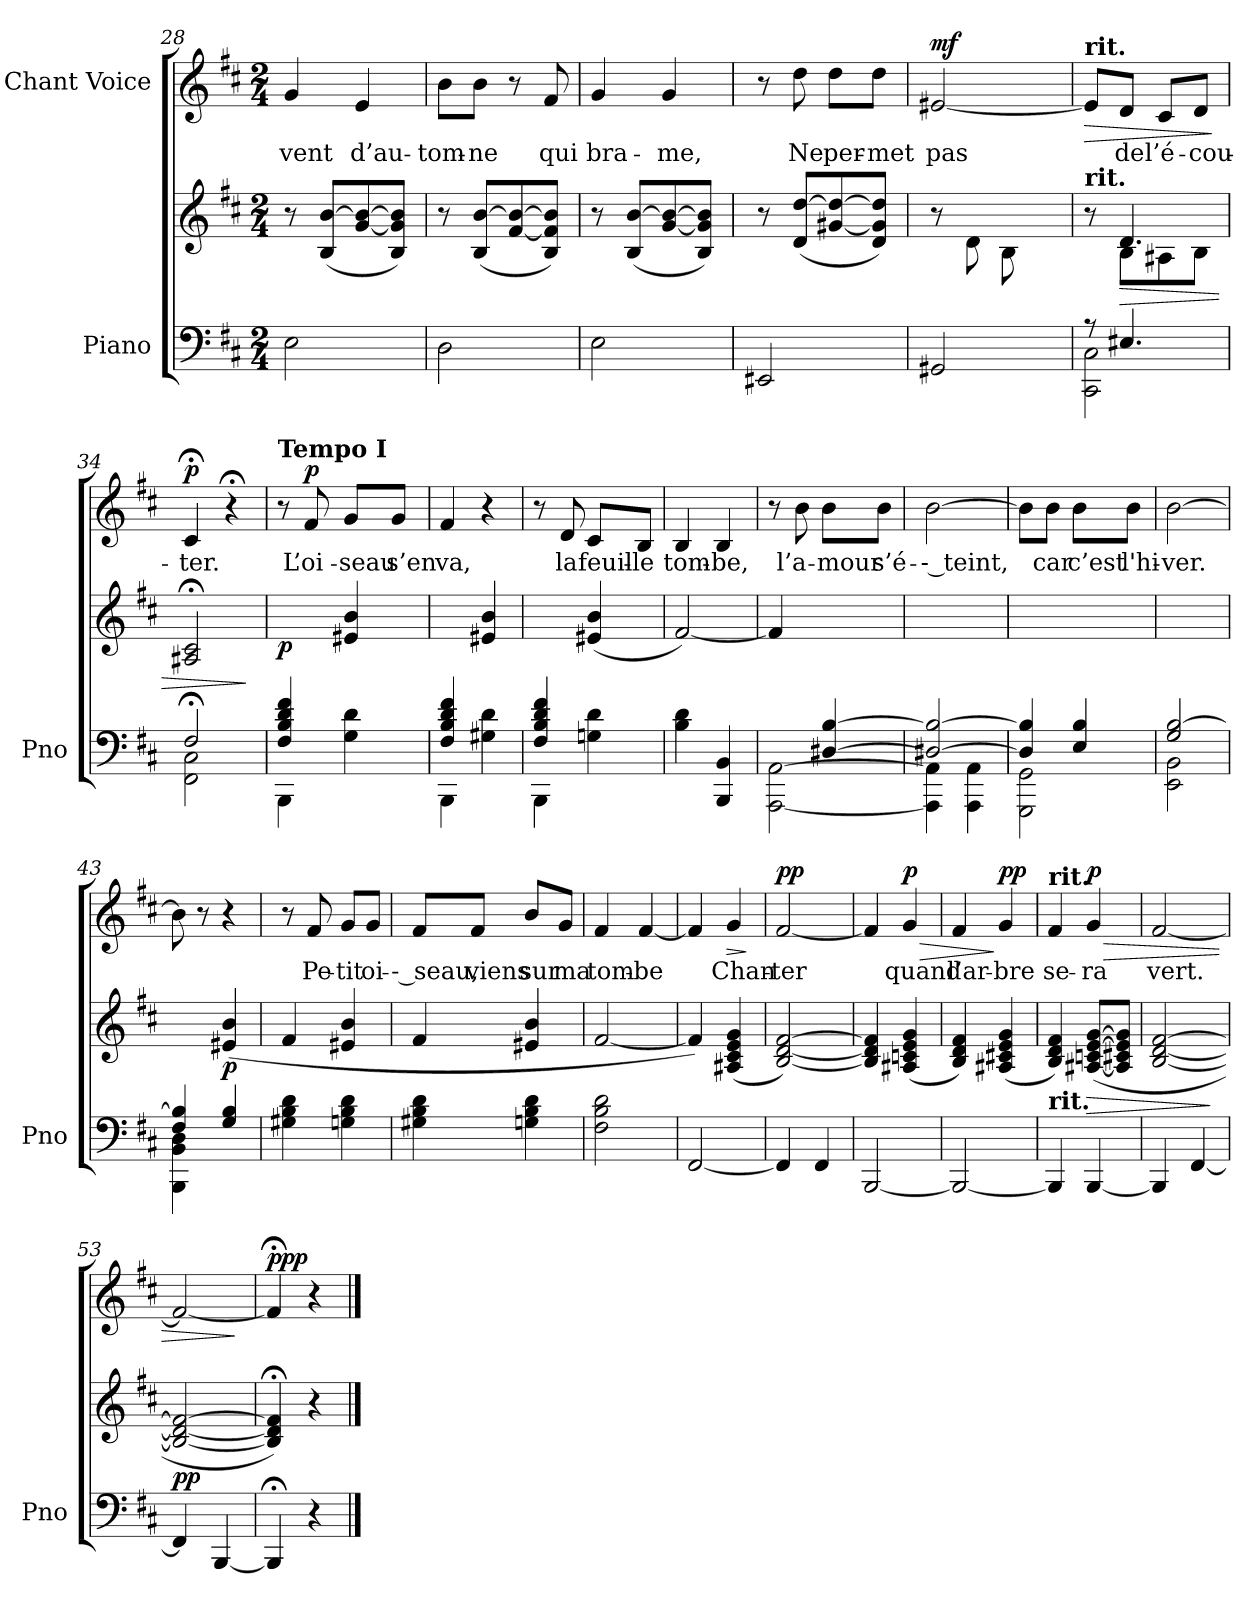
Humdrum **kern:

**kern	**kern	**dynam	**kern	**text	**dynam
*part2	*part2	*part2	*part1	*part1	*part1
*staff3	*staff2	*staff2/3	*staff1	*staff1	*staff1
*I"Piano	*	*	*I"Chant Voice	*	*
*I'Pno	*	*	*	*	*
*clefF4	*clefG2	*	*clefG2	*	*
*k[f#c#]	*k[f#c#]	*	*k[f#c#]	*	*
*M2/4	*M2/4	*	*M2/4	*	*
=28	=28	=28	=28	=28	=28
!	!	!	!	!LO:LY:b	!
2E\	8r	.	4g/	vent	.
.	(<8B/ [8b/L	.	.	.	.
!	!	!	!	!LO:LY:b	!
.	[8g/ 8b/_	.	4e/	d’au-	.
.	8B/ 8g/] 8b/]J)	.	.	.	.
=29	=29	=29	=29	=29	=29
!	!	!	!	!LO:LY:b	!
2D\	8r	.	8b\L	-tom-	.
!	!	!	!	!LO:LY:b	!
.	(<8B/ [8b/L	.	8b\J	-ne	.
.	[8f#/ 8b/_	.	8r	.	.
!	!	!	!	!LO:LY:b	!
.	8B/ 8f#/] 8b/]J)	.	8f#/	qui	.
!!LO:LB:g=z
=30	=30	=30	=30	=30	=30
!	!	!	!	!LO:LY:b	!
2E\	8r	.	4g/	bra-	.
.	(<8B/ [8b/L	.	.	.	.
!	!	!	!	!LO:LY:b	!
.	[8g/ 8b/_	.	4g/	-me,	.
.	8B/ 8g/] 8b/]J)	.	.	.	.
=31	=31	=31	=31	=31	=31
2EE#X/	8r	.	8r	.	.
!	!	!	!	!LO:LY:b	!
.	(<8d/ [8dd/L	.	8dd\	Ne	.
!	!	!	!	!LO:LY:b	!
.	[8g#X/ 8dd/_	.	8dd\L	per-	.
!	!	!	!	!LO:LY:b	!
.	8d/ 8g#/] 8dd/]J)	.	8dd\J	-met	.
=32	=32	=32	=32	=32	=32
*^	*	*	*	*	*
!	!	!	!	!	!LO:LY:b	!LO:DY:a
4.ryy	2GG#X/	8r	.	[2e#X/	pas	mf
.	.	(>8d\L	.	.	.	.
.	.	8B\	.	.	.	.
8D/J)	.	8ryy	.	.	.	.
=33	=33	=33	=33	=33	=33	=33
*	*	*^	*	*	*	*
!	!	!	!	!	!LO:TX:a:B:t=rit.	!	!
!	!	!LO:TX:a:B:t=rit.	!	!	!	!	!
!	!	!	!	!	!	!	!LO:HP:b
8r	2CC#\ 2C#\	8r	8ryy	.	8e#/L]	.	>
!	!	!	!	!LO:HP:b	!	!LO:LY:b	!
4.E#X/	.	4.d/	8B\L	>	8d/J	de	.
*	*	*	*	*	*MM82	*	*
!	!	!	!	!	!	!LO:LY:b	!
.	.	.	8A#X\	.	8c#/L	l’é-	.
!	!	!	!	!	!	!LO:LY:b	!
.	.	.	8B\J	.	8d/J	-cou-	.
*v	*v	*	*	*	*	*	*
*	*v	*v	*	*	*	*
.	.	.	.	.	]
=34	=34	=34	=34	=34	=34
*^	*	*	*	*	*
!	!	!	!	!	!LO:LY:b	!LO:DY:a
2F#;</	2FF#\ 2C#\	2A#X/;< 2c#/;<	.	4c#;</	-ter.	p
.	.	.	.	4r;<	.	.
*v	*v	*	*	*	*	*
.	.	]	.	.	.
!!LO:PB:g=z
=35	=35	=35	=35	=35	=35
*^	*	*	*	*	*
!	!	!	!	!LO:TX:a:B:t=Tempo I	!	!
!	!	!	!LO:DY:b	!	!	!
4F#/ 4B/ 4d/ 4f#/	4BBB\	4ryy	p	8r	.	.
!	!	!	!	!	!LO:LY:b	!LO:DY:a
.	.	.	.	8f#/	L’oi-	p
!	!	!	!	!	!LO:LY:b	!
4ryy	4G\ 4d\	(>4e#X/ 4b/	.	8g/L	-seau	.
!	!	!	!	!	!LO:LY:b	!
.	.	.	.	8g/J	s’en	.
=36	=36	=36	=36	=36	=36	=36
!	!	!	!	!	!LO:LY:b	!
4F#/ 4B/ 4d/ 4f#/)	4BBB\	4ryy	.	4f#/	va,	.
4ryy	4G#X\ 4d\	(>4e#X/ 4b/	.	4r	.	.
=37	=37	=37	=37	=37	=37	=37
4F#/ 4B/ 4d/ 4f#/)	4BBB\	4ryy	.	8r	.	.
!	!	!	!	!	!LO:LY:b	!
.	.	.	.	8d/	la	.
!	!	!	!	!	!LO:LY:b	!
4ryy	4Gn\ 4d\	(>4e#X/ 4b/	.	8c#/L	feuil-	.
!	!	!	!	!	!LO:LY:b	!
.	.	.	.	8B/J	-le	.
*v	*v	*	*	*	*	*
=38	=38	=38	=38	=38	=38
!	!	!	!	!LO:LY:b	!
4B\ 4d\	[2f#/)	.	4B/	tom-	.
!	!	!	!	!LO:LY:b	!
4BBB/ 4BB/	.	.	4B/	-be,	.
=39	=39	=39	=39	=39	=39
*^	*	*	*	*	*
4ryy	[2AAA\ [2AA\	4f#/]	.	8r	.	.
!	!	!	!	!	!LO:LY:b	!
.	.	.	.	8b\	l’a-	.
!	!	!	!	!	!LO:LY:b	!
[4D#X/ [4B/	.	4ryy	.	8b\L	-mour	.
!	!	!	!	!	!LO:LY:b	!
.	.	.	.	8b\J	s’é-	.
!!LO:LB:g=z
=40	=40	=40	=40	=40	=40	=40
!	!	!	!	!	!LO:LY:b	!
2D#X/_ 2B/_	4AAA\] 4AA\]	2ryy	.	[2b\	-- teint,	.
.	4AAA\ 4AA\	.	.	.	.	.
=41	=41	=41	=41	=41	=41	=41
4D#/] 4B/]	2GGG\ 2GG\	2ryy	.	8b\L]	.	.
!	!	!	!	!	!LO:LY:b	!
.	.	.	.	8b\J	car	.
!	!	!	!	!	!LO:LY:b	!
4E/ 4B/	.	.	.	8b\L	c’est	.
!	!	!	!	!	!LO:LY:b	!
.	.	.	.	8b\J	l'hi-	.
=42	=42	=42	=42	=42	=42	=42
!	!	!	!	!	!LO:LY:b	!
2G/ [2B/	2EE\ 2BB\	2ryy	.	[2b\	-ver.	.
=43	=43	=43	=43	=43	=43	=43
4F#/ 4B/]	4BBB\ 4BB\ 4D\	4ryy	.	8b\]	.	.
.	.	.	.	8r	.	.
!	!	!	!LO:DY:b	!	!	!
4ryy	4G/ 4B/	(>4e#X/ 4b/	p	4r	.	.
*v	*v	*	*	*	*	*
=44	=44	=44	=44	=44	=44
4G#X\ 4B\ 4d\	4f#/	.	8r	.	.
!	!	!	!	!LO:LY:b	!
.	.	.	8f#/	Pe-	.
!	!	!	!	!LO:LY:b	!LO:DY:a
!	!	!	!	!	!LO:DY:n=1:a
4Gn\ 4B\ 4d\	4e#X/ 4b/	.	8g/L	-tit	other-dynamics p
!	!	!	!	!LO:LY:b	!
.	.	.	8g/J	oi-	.
!!LO:LB:g=z
=45	=45	=45	=45	=45	=45
!	!	!	!	!LO:LY:b	!
4G#X\ 4B\ 4d\	4f#/	.	8f#/L	-- seau,	.
!	!	!	!	!LO:LY:b	!
.	.	.	8f#/J	viens	.
!	!	!	!	!LO:LY:b	!
4Gn\ 4B\ 4d\	4e#X/ 4b/	.	8b/L	sur	.
!	!	!	!	!LO:LY:b	!
.	.	.	8g/J	ma	.
=46	=46	=46	=46	=46	=46
!	!	!	!	!LO:LY:b	!
2F#\ 2B\ 2d\	[2f#/	.	4f#/	tom-	.
!	!	!	!	!LO:LY:b	!
.	.	.	[4f#/	-be	.
=47	=47	=47	=47	=47	=47
[2FF#/	4f#/])	.	4f#/]	.	.
!	!	!	!	!LO:LY:b	!LO:HP:b
.	(<4A#X/ 4c#/ 4e/ 4g/	.	4g/	Chan-	>
.	.	.	.	.	]
=48	=48	=48	=48	=48	=48
!	!	!	!	!LO:LY:b	!LO:DY:a
4FF#/]	[2B/ [2d/ [2f#/)	.	[2f#/	-ter	pp
4FF#/	.	.	.	.	.
=49	=49	=49	=49	=49	=49
[2BBB/	4B/] 4d/] 4f#/]	.	4f#/]	.	.
!	!	!	!	!LO:LY:b	!LO:HP:b
!	!	!	!	!	!LO:DY:n=1:a
.	(>4A#X/ 4cn/ 4e/ 4g/	.	4g/	quand	> p
!!LO:LB:g=z
=50	=50	=50	=50	=50	=50
!	!	!	!	!LO:LY:b	!
2BBB/_	4B/ 4d/ 4f#/)	.	4f#/	l’ar-	.
!	!	!	!	!LO:LY:b	!LO:DY:n=1:a
.	(>4A#X/ 4c#X/ 4e/ 4g/	.	4g/	-bre	] pp
=51	=51	=51	=51	=51	=51
!	!	!	!LO:TX:a:B:t=rit.	!	!
!LO:TX:a:B:t=rit.	!	!	!	!	!
!	!	!	!	!LO:LY:b	!
4BBB/]	4B/ 4d/ 4f#/)	.	4f#/	se-	.
*	*	*	*MM65	*	*
!	!	!LO:HP:b	!	!LO:LY:b	!LO:HP:b
!	!	!	!	!	!LO:DY:n=1:a
[4BBB/	(>[8A#X/ 8cn/ [8e/ [8g/L	>	4g/	-ra	> p
.	8A#/] 8c#X/ 8e/] 8g/]J	.	.	.	.
=52	=52	=52	=52	=52	=52
!	!	!	!	!LO:LY:b	!
4BBB/]	[2B/ [2d/ [2f#/	.	[2f#/	vert.	.
[4FF#/	.	.	.	.	.
.	.	]	.	.	.
=53	=53	=53	=53	=53	=53
!	!	!LO:DY:b	!	!	!
4FF#/]	2B/_ 2d/_ 2f#/_	pp	2f#/_	.	.
[4BBB/	.	.	.	.	.
.	.	.	.	.	]
=54	=54	=54	=54	=54	=54
!	!	!	!	!	!LO:DY:a
4BBB;</]	4B/];< 4d/];< 4f#/];<)	.	4f#;</]	.	ppp
4r	4r	.	4r	.	.
==	==	==	==	==	==
*-	*-	*-	*-	*-	*-
